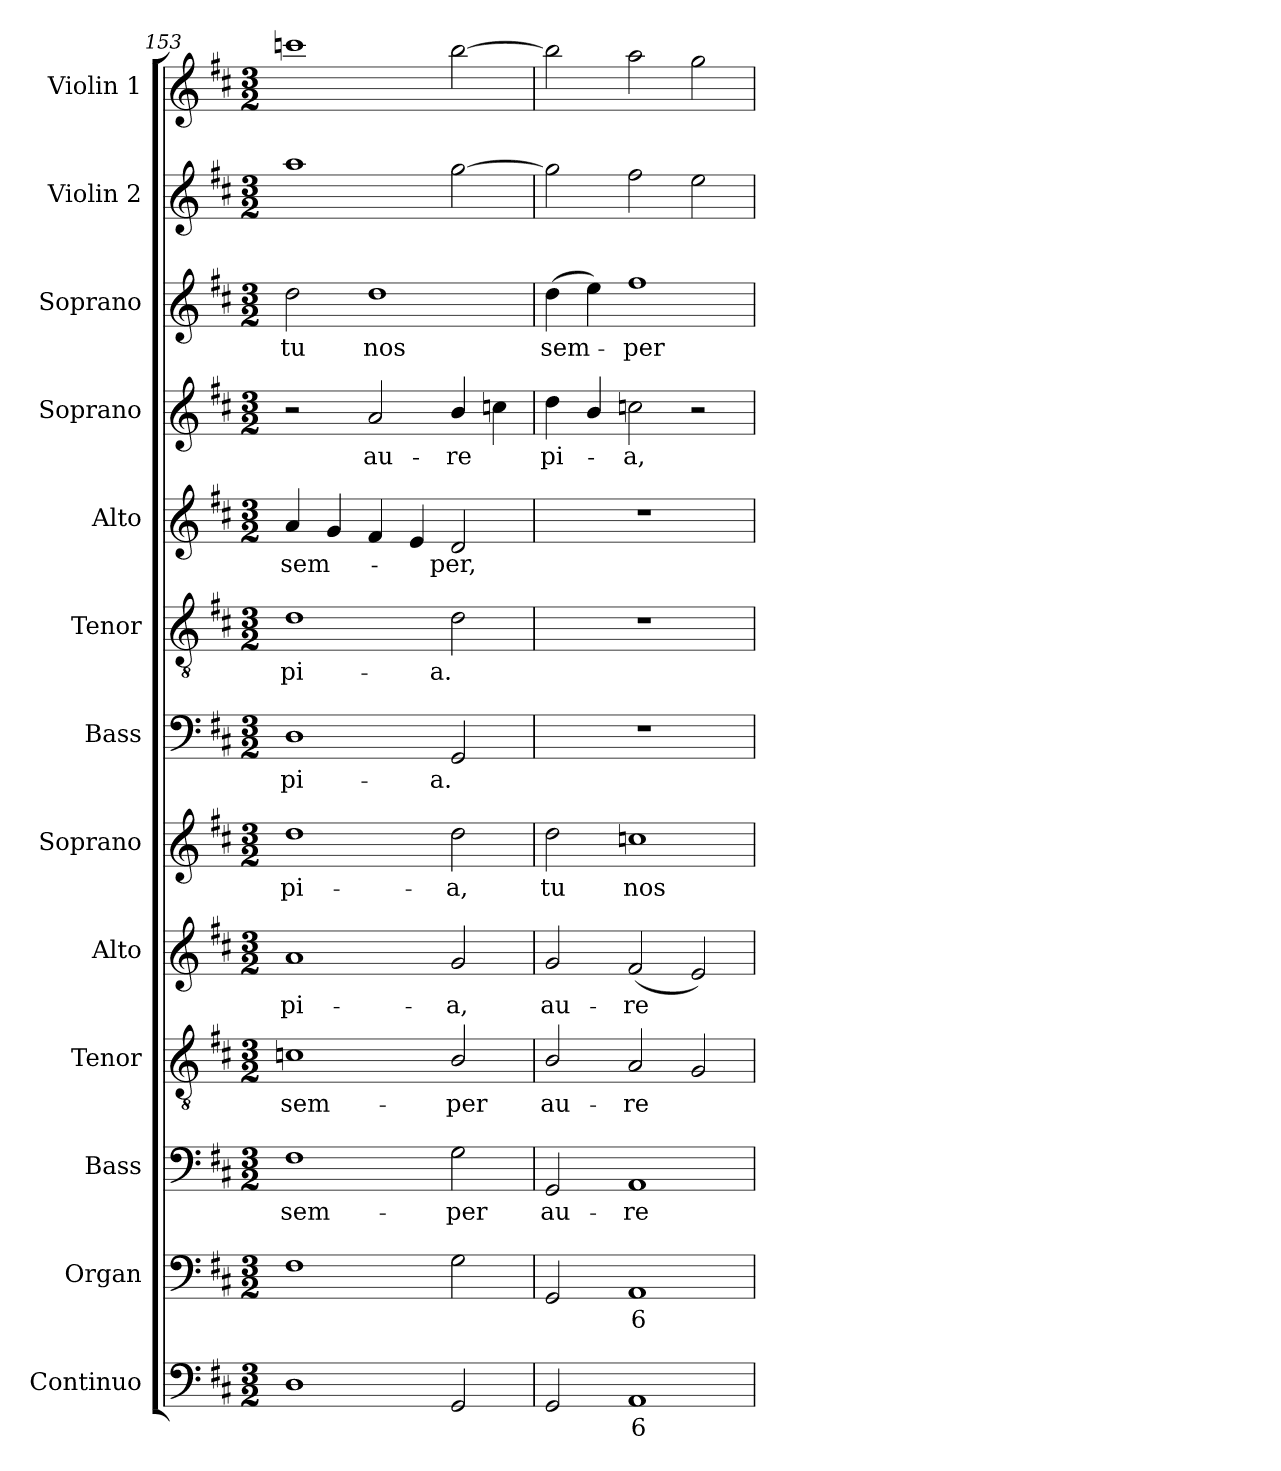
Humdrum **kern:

**kern	**text	**kern	**text	**kern	**text	**kern	**text	**kern	**text	**kern	**text	**kern	**text	**kern	**text	**kern	**text	**kern	**text	**kern	**text	**kern	**kern
*part13	*part13	*part12	*part12	*part11	*part11	*part10	*part10	*part9	*part9	*part8	*part8	*part7	*part7	*part6	*part6	*part5	*part5	*part4	*part4	*part3	*part3	*part2	*part1
*staff13	*staff13	*staff12	*staff12	*staff11	*staff11	*staff10	*staff10	*staff9	*staff9	*staff8	*staff8	*staff7	*staff7	*staff6	*staff6	*staff5	*staff5	*staff4	*staff4	*staff3	*staff3	*staff2	*staff1
*I"Continuo	*	*I"Organ	*	*I"Bass	*	*I"Tenor	*	*I"Alto	*	*I"Soprano	*	*I"Bass	*	*I"Tenor	*	*I"Alto	*	*I"Soprano	*	*I"Soprano	*	*I"Violin 2	*I"Violin 1
*I'Cont.	*	*I'Org.	*	*I'B.	*	*I'T.	*	*I'A.	*	*I'S.	*	*I'B.	*	*I'T.	*	*I'A.	*	*I'S.	*	*I'S.	*	*I'Vln. 2	*I'Vln. 1
*clefF4	*	*clefF4	*	*clefF4	*	*clefGv2	*	*clefG2	*	*clefG2	*	*clefF4	*	*clefGv2	*	*clefG2	*	*clefG2	*	*clefG2	*	*clefG2	*clefG2
*	*	*	*	*	*	*ITrd7c12	*	*	*	*	*	*	*	*ITrd7c12	*	*	*	*	*	*	*	*	*
*k[f#c#]	*	*k[f#c#]	*	*k[f#c#]	*	*k[f#c#]	*	*k[f#c#]	*	*k[f#c#]	*	*k[f#c#]	*	*k[f#c#]	*	*k[f#c#]	*	*k[f#c#]	*	*k[f#c#]	*	*k[f#c#]	*k[f#c#]
*D:	*	*D:	*	*D:	*	*D:	*	*D:	*	*D:	*	*D:	*	*D:	*	*D:	*	*D:	*	*D:	*	*D:	*D:
*M3/2	*	*M3/2	*	*M3/2	*	*M3/2	*	*M3/2	*	*M3/2	*	*M3/2	*	*M3/2	*	*M3/2	*	*M3/2	*	*M3/2	*	*M3/2	*M3/2
=153	=153	=153	=153	=153	=153	=153	=153	=153	=153	=153	=153	=153	=153	=153	=153	=153	=153	=153	=153	=153	=153	=153	=153
!	!	!	!	!	!LO:LY:b:color=#000000	!	!	!	!	!	!	!	!	!	!	!	!	!	!	!	!	!	!
!	!	!	!	!	!	!	!LO:LY:b:color=#000000	!	!	!	!	!	!	!	!	!	!	!	!	!	!	!	!
!	!	!	!	!	!	!	!	!	!LO:LY:b:color=#000000	!	!	!	!	!	!	!	!	!	!	!	!	!	!
!	!	!	!	!	!	!	!	!	!	!	!LO:LY:b:color=#000000	!	!	!	!	!	!	!	!	!	!	!	!
!	!	!	!	!	!	!	!	!	!	!	!	!	!LO:LY:b:color=#000000	!	!	!	!	!	!	!	!	!	!
!	!	!	!	!	!	!	!	!	!	!	!	!	!	!	!LO:LY:b:color=#000000	!	!	!	!	!	!	!	!
!	!	!	!	!	!	!	!	!	!	!	!	!	!	!	!	!	!LO:LY:b:color=#000000	!	!	!	!	!	!
!	!	!	!	!	!	!	!	!	!	!	!	!	!	!	!	!	!	!	!	!	!LO:LY:b:color=#000000	!	!
1Di	.	1F#i	.	1F#i	sem-	1Cni	sem-	1ai	pi-	1ddi	pi-	1Di	pi-	1Di	pi-	4ai/	sem-	2r	.	2ddi\	tu	1aai	1cccni
.	.	.	.	.	.	.	.	.	.	.	.	.	.	.	.	4gi/	.	.	.	.	.	.	.
!	!	!	!	!	!	!	!	!	!	!	!	!	!	!	!	!	!	!	!LO:LY:b:color=#000000	!	!	!	!
!	!	!	!	!	!	!	!	!	!	!	!	!	!	!	!	!	!	!	!	!	!LO:LY:b:color=#000000	!	!
.	.	.	.	.	.	.	.	.	.	.	.	.	.	.	.	4f#i/	.	2ai/	au-	1ddi	nos	.	.
.	.	.	.	.	.	.	.	.	.	.	.	.	.	.	.	4ei/	.	.	.	.	.	.	.
!	!	!	!	!	!LO:LY:b:color=#000000	!	!	!	!	!	!	!	!	!	!	!	!	!	!	!	!	!	!
!	!	!	!	!	!	!	!LO:LY:b:color=#000000	!	!	!	!	!	!	!	!	!	!	!	!	!	!	!	!
!	!	!	!	!	!	!	!	!	!LO:LY:b:color=#000000	!	!	!	!	!	!	!	!	!	!	!	!	!	!
!	!	!	!	!	!	!	!	!	!	!	!LO:LY:b:color=#000000	!	!	!	!	!	!	!	!	!	!	!	!
!	!	!	!	!	!	!	!	!	!	!	!	!	!LO:LY:b:color=#000000	!	!	!	!	!	!	!	!	!	!
!	!	!	!	!	!	!	!	!	!	!	!	!	!	!	!LO:LY:b:color=#000000	!	!	!	!	!	!	!	!
!	!	!	!	!	!	!	!	!	!	!	!	!	!	!	!	!	!LO:LY:b:color=#000000	!	!	!	!	!	!
!	!	!	!	!	!	!	!	!	!	!	!	!	!	!	!	!	!	!	!LO:LY:b:color=#000000	!	!	!	!
2GGi/	.	2Gi\	.	2Gi\	-per	2BBi/	-per	2gi/	-a,	2ddi\	-a,	2GGi/	-a.	2Di\	-a.	2di/	-per,	4bi/	-re	.	.	[>2ggi\	[>2bbi\
.	.	.	.	.	.	.	.	.	.	.	.	.	.	.	.	.	.	4ccni\	.	.	.	.	.
=154	=154	=154	=154	=154	=154	=154	=154	=154	=154	=154	=154	=154	=154	=154	=154	=154	=154	=154	=154	=154	=154	=154	=154
!	!	!	!	!	!LO:LY:b:color=#000000	!	!	!	!	!	!	!	!	!	!	!	!	!	!	!	!	!	!
!	!	!	!	!	!	!	!LO:LY:b:color=#000000	!	!	!	!	!	!	!	!	!	!	!	!	!	!	!	!
!	!	!	!	!	!	!	!	!	!LO:LY:b:color=#000000	!	!	!	!	!	!	!	!	!	!	!	!	!	!
!	!	!	!	!	!	!	!	!	!	!	!LO:LY:b:color=#000000	!LO:N:vis=1	!	!LO:N:vis=1	!	!LO:N:vis=1	!	!	!	!	!	!	!
!	!	!	!	!	!	!	!	!	!	!	!	!	!	!	!	!	!	!	!LO:LY:b:color=#000000	!	!	!	!
!	!	!	!	!	!	!	!	!	!	!	!	!	!	!	!	!	!	!	!	!	!LO:LY:b:color=#000000	!	!
2GGi/	.	2GGi/	.	2GGi/	au-	2BBi/	au-	2gi/	au-	2ddi\	tu	1.r	.	1.r	.	1.r	.	4ddi\	pi-	(4ddi\	sem-	2ggi\]	2bbi\]
.	.	.	.	.	.	.	.	.	.	.	.	.	.	.	.	.	.	4bi/	.	4eei\)	.	.	.
!	!LO:LY:b:color=#000000	!	!	!	!	!	!	!	!	!	!	!	!	!	!	!	!	!	!	!	!	!	!
!	!	!	!LO:LY:b:color=#000000	!	!	!	!	!	!	!	!	!	!	!	!	!	!	!	!	!	!	!	!
!	!	!	!	!	!LO:LY:b:color=#000000	!	!	!	!	!	!	!	!	!	!	!	!	!	!	!	!	!	!
!	!	!	!	!	!	!	!LO:LY:b:color=#000000	!	!	!	!	!	!	!	!	!	!	!	!	!	!	!	!
!	!	!	!	!	!	!	!	!	!LO:LY:b:color=#000000	!	!	!	!	!	!	!	!	!	!	!	!	!	!
!	!	!	!	!	!	!	!	!	!	!	!LO:LY:b:color=#000000	!	!	!	!	!	!	!	!	!	!	!	!
!	!	!	!	!	!	!	!	!	!	!	!	!	!	!	!	!	!	!	!LO:LY:b:color=#000000	!	!	!	!
!	!	!	!	!	!	!	!	!	!	!	!	!	!	!	!	!	!	!	!	!	!LO:LY:b:color=#000000	!	!
1AAi	6	1AAi	6	1AAi	-re	2AAi/	-re	(2f#i/	-re	1ccni	nos	.	.	.	.	.	.	2ccni\	-a,	1ff#i	-per	2ff#i\	2aai\
.	.	.	.	.	.	2GGi/	.	2ei/)	.	.	.	.	.	.	.	.	.	2r	.	.	.	2eei\	2ggi\
=	=	=	=	=	=	=	=	=	=	=	=	=	=	=	=	=	=	=	=	=	=	=	=
*-	*-	*-	*-	*-	*-	*-	*-	*-	*-	*-	*-	*-	*-	*-	*-	*-	*-	*-	*-	*-	*-	*-	*-
